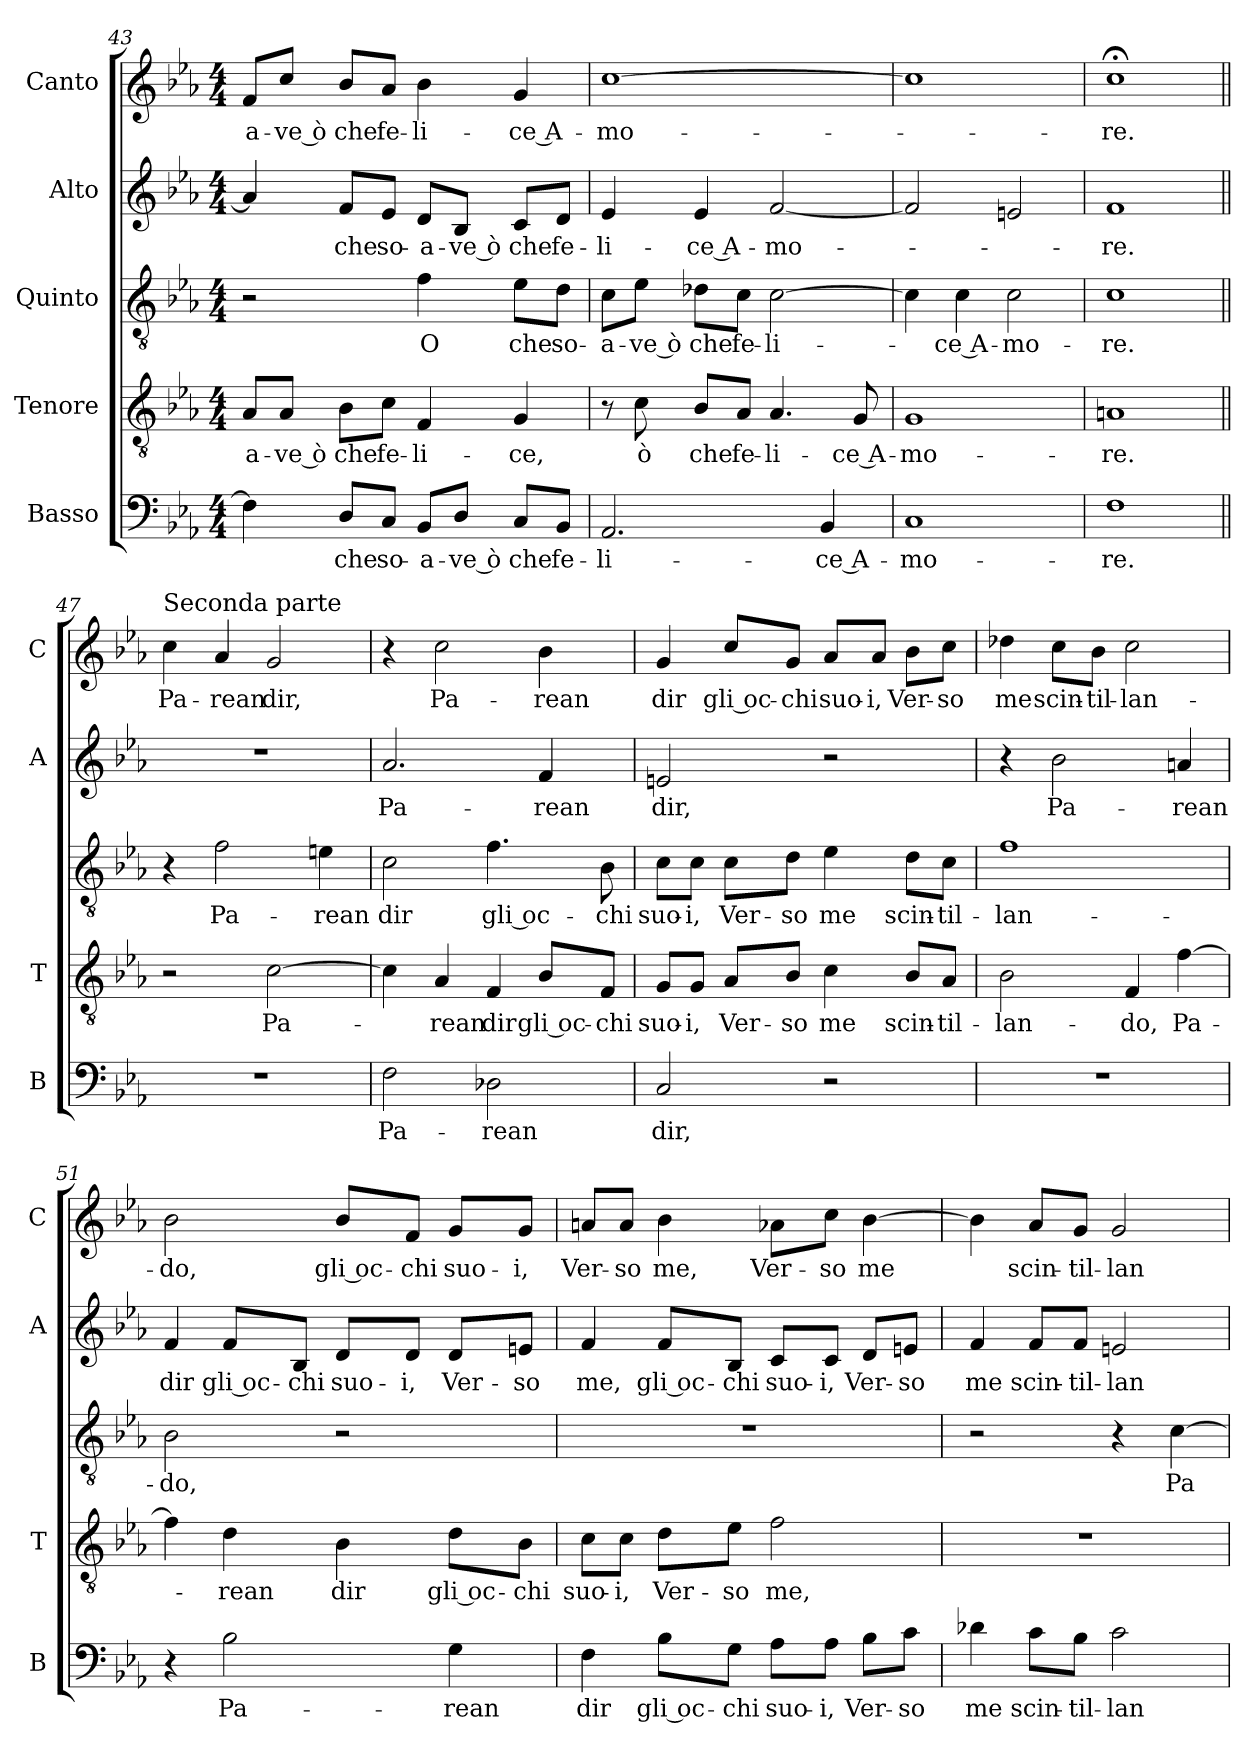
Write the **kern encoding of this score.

**kern	**text	**kern	**text	**kern	**text	**kern	**text	**kern	**text
*part5	*part5	*part4	*part4	*part3	*part3	*part2	*part2	*part1	*part1
*staff5	*staff5	*staff4	*staff4	*staff3	*staff3	*staff2	*staff2	*staff1	*staff1
*I"Basso	*	*I"Tenore	*	*I"Quinto	*	*I"Alto	*	*I"Canto	*
*I'B	*	*I'T	*	*	*	*I'A	*	*I'C	*
*clefF4	*	*clefGv2	*	*clefGv2	*	*clefG2	*	*clefG2	*
*k[b-e-a-]	*	*k[b-e-a-]	*	*k[b-e-a-]	*	*k[b-e-a-]	*	*k[b-e-a-]	*
*E-:	*	*E-:	*	*E-:	*	*E-:	*	*E-:	*
*M4/4	*	*M4/4	*	*M4/4	*	*M4/4	*	*M4/4	*
=43	=43	=43	=43	=43	=43	=43	=43	=43	=43
!	!	!	!LO:LY:b	!	!	!	!	!	!LO:LY:b
4F\]	.	8A-/L	-a-	2r	.	4a-/]	.	8f/L	-a-
!	!	!	!LO:LY:b	!	!	!	!	!	!LO:LY:b
.	.	8A-/J	-ve ò	.	.	.	.	8cc/J	-ve ò
!	!LO:LY:b	!	!LO:LY:b	!	!	!	!LO:LY:b	!	!LO:LY:b
8D/L	che	8B-\L	che	.	.	8f/L	che	8b-/L	che
!	!LO:LY:b	!	!LO:LY:b	!	!	!	!LO:LY:b	!	!LO:LY:b
8C/J	so-	8c\J	fe-	.	.	8e-/J	so-	8a-/J	fe-
!	!LO:LY:b	!	!LO:LY:b	!	!LO:LY:b	!	!LO:LY:b	!	!LO:LY:b
8BB-/L	-a-	4F/	-li-	4f\	O	8d/L	-a-	4b-\	-li-
!	!LO:LY:b	!	!	!	!	!	!LO:LY:b	!	!
8D/J	-ve ò	.	.	.	.	8B-/J	-ve ò	.	.
!	!LO:LY:b	!	!LO:LY:b	!	!LO:LY:b	!	!LO:LY:b	!	!LO:LY:b
8C/L	che	4G/	-ce,	8e-\L	che	8c/L	che	4g/	-ce A-
!	!LO:LY:b	!	!	!	!LO:LY:b	!	!LO:LY:b	!	!
8BB-/J	fe-	.	.	8d\J	so-	8d/J	fe-	.	.
=44	=44	=44	=44	=44	=44	=44	=44	=44	=44
!	!LO:LY:b	!	!	!	!LO:LY:b	!	!LO:LY:b	!	!LO:LY:b
2.AA-/	-li-	8r	.	8c\L	-a-	4e-/	-li-	[1cc	-mo-
!	!	!	!LO:LY:b	!	!LO:LY:b	!	!	!	!
.	.	8c\	ò	8e-\J	-ve ò	.	.	.	.
!	!	!	!LO:LY:b	!	!LO:LY:b	!	!LO:LY:b	!	!
.	.	8B-/L	che	8d-X\L	che	4e-/	-ce A-	.	.
!	!	!	!LO:LY:b	!	!LO:LY:b	!	!	!	!
.	.	8A-/J	fe-	8c\J	fe-	.	.	.	.
!	!	!	!LO:LY:b	!	!LO:LY:b	!	!LO:LY:b	!	!
.	.	4.A-/	-li-	[2c\	-li-	[2f/	-mo-	.	.
!	!LO:LY:b	!	!	!	!	!	!	!	!
4BB-/	-ce A-	.	.	.	.	.	.	.	.
!	!	!	!LO:LY:b	!	!	!	!	!	!
.	.	8G/	-ce A-	.	.	.	.	.	.
=45	=45	=45	=45	=45	=45	=45	=45	=45	=45
!	!LO:LY:b	!	!LO:LY:b	!	!	!	!	!	!
1C	-mo-	1G	-mo-	4c\]	.	2f/]	.	1cc]	.
!	!	!	!	!	!LO:LY:b	!	!	!	!
.	.	.	.	4c\	-ce A-	.	.	.	.
!	!	!	!	!	!LO:LY:b	!	!	!	!
.	.	.	.	2c\	-mo-	2en/	.	.	.
=46	=46	=46	=46	=46	=46	=46	=46	=46	=46
!	!LO:LY:b	!	!LO:LY:b	!	!LO:LY:b	!	!LO:LY:b	!	!LO:LY:b
1F	-re.	1An	-re.	1c	-re.	1f	-re.	1cc;<	-re.
!!LO:LB:g=z
=47||	=47||	=47||	=47||	=47||	=47||	=47||	=47||	=47||	=47||
!	!	!	!	!	!	!	!	!LO:TX:a:t=Seconda parte	!
!	!	!	!	!	!	!	!	!	!LO:LY:b
1r	.	2r	.	4r	.	1r	.	4cc\	Pa-
!	!	!	!	!	!LO:LY:b	!	!	!	!LO:LY:b
.	.	.	.	2f\	Pa-	.	.	4a-/	-rean
!	!	!	!LO:LY:b	!	!	!	!	!	!LO:LY:b
.	.	[2c\	Pa-	.	.	.	.	2g/	dir,
!	!	!	!	!	!LO:LY:b	!	!	!	!
.	.	.	.	4en\	-rean	.	.	.	.
=48	=48	=48	=48	=48	=48	=48	=48	=48	=48
!	!LO:LY:b	!	!	!	!LO:LY:b	!	!LO:LY:b	!	!
2F\	Pa-	4c\]	.	2c\	dir	2.a-/	Pa-	4r	.
!	!	!	!LO:LY:b	!	!	!	!	!	!LO:LY:b
.	.	4A-/	-rean	.	.	.	.	2cc\	Pa-
!	!LO:LY:b	!	!LO:LY:b	!	!LO:LY:b	!	!	!	!
2D-X\	-rean	4F/	dir	4.f\	gli oc-	.	.	.	.
!	!	!	!LO:LY:b	!	!	!	!LO:LY:b	!	!LO:LY:b
.	.	8B-/L	gli oc-	.	.	4f/	-rean	4b-\	-rean
!	!	!	!LO:LY:b	!	!LO:LY:b	!	!	!	!
.	.	8F/J	-chi	8B-\	-chi	.	.	.	.
=49	=49	=49	=49	=49	=49	=49	=49	=49	=49
!	!LO:LY:b	!	!LO:LY:b	!	!LO:LY:b	!	!LO:LY:b	!	!LO:LY:b
2C/	dir,	8G/L	suo-	8c\L	suo-	2en/	dir,	4g/	dir
!	!	!	!LO:LY:b	!	!LO:LY:b	!	!	!	!
.	.	8G/J	-i,	8c\J	-i,	.	.	.	.
!	!	!	!LO:LY:b	!	!LO:LY:b	!	!	!	!LO:LY:b
.	.	8A-/L	Ver-	8c\L	Ver-	.	.	8cc/L	gli oc-
!	!	!	!LO:LY:b	!	!LO:LY:b	!	!	!	!LO:LY:b
.	.	8B-/J	-so	8d\J	-so	.	.	8g/J	-chi
!	!	!	!LO:LY:b	!	!LO:LY:b	!	!	!	!LO:LY:b
2r	.	4c\	me	4e-\	me	2r	.	8a-/L	suo-
!	!	!	!	!	!	!	!	!	!LO:LY:b
.	.	.	.	.	.	.	.	8a-/J	-i,
!	!	!	!LO:LY:b	!	!LO:LY:b	!	!	!	!LO:LY:b
.	.	8B-/L	scin-	8d\L	scin-	.	.	8b-\L	Ver-
!	!	!	!LO:LY:b	!	!LO:LY:b	!	!	!	!LO:LY:b
.	.	8A-/J	-til-	8c\J	-til-	.	.	8cc\J	-so
=50	=50	=50	=50	=50	=50	=50	=50	=50	=50
!	!	!	!LO:LY:b	!	!LO:LY:b	!	!	!	!LO:LY:b
1r	.	2B-\	-lan-	1f	-lan-	4r	.	4dd-X\	me
!	!	!	!	!	!	!	!LO:LY:b	!	!LO:LY:b
.	.	.	.	.	.	2b-\	Pa-	8cc\L	scin-
!	!	!	!	!	!	!	!	!	!LO:LY:b
.	.	.	.	.	.	.	.	8b-\J	-til-
!	!	!	!LO:LY:b	!	!	!	!	!	!LO:LY:b
.	.	4F/	-do,	.	.	.	.	2cc\	-lan-
!	!	!	!LO:LY:b	!	!	!	!LO:LY:b	!	!
.	.	[4f\	Pa-	.	.	4an/	-rean	.	.
=51	=51	=51	=51	=51	=51	=51	=51	=51	=51
!	!	!	!	!	!LO:LY:b	!	!LO:LY:b	!	!LO:LY:b
4r	.	4f\]	.	2B-\	-do,	4f/	dir	2b-\	-do,
!	!LO:LY:b	!	!LO:LY:b	!	!	!	!LO:LY:b	!	!
2B-\	Pa-	4d\	-rean	.	.	8f/L	gli oc-	.	.
!	!	!	!	!	!	!	!LO:LY:b	!	!
.	.	.	.	.	.	8B-/J	-chi	.	.
!	!	!	!LO:LY:b	!	!	!	!LO:LY:b	!	!LO:LY:b
.	.	4B-\	dir	2r	.	8d/L	suo-	8b-/L	gli oc-
!	!	!	!	!	!	!	!LO:LY:b	!	!LO:LY:b
.	.	.	.	.	.	8d/J	-i,	8f/J	-chi
!	!LO:LY:b	!	!LO:LY:b	!	!	!	!LO:LY:b	!	!LO:LY:b
4G\	-rean	8d\L	gli oc-	.	.	8d/L	Ver-	8g/L	suo-
!	!	!	!LO:LY:b	!	!	!	!LO:LY:b	!	!LO:LY:b
.	.	8B-\J	-chi	.	.	8en/J	-so	8g/J	-i,
!!LO:PB:g=z
=52	=52	=52	=52	=52	=52	=52	=52	=52	=52
!	!LO:LY:b	!	!LO:LY:b	!	!	!	!LO:LY:b	!	!LO:LY:b
4F\	dir	8c\L	suo-	1r	.	4f/	me,	8an/L	Ver-
!	!	!	!LO:LY:b	!	!	!	!	!	!LO:LY:b
.	.	8c\J	-i,	.	.	.	.	8a/J	-so
!	!LO:LY:b	!	!LO:LY:b	!	!	!	!LO:LY:b	!	!LO:LY:b
8B-\L	gli oc-	8d\L	Ver-	.	.	8f/L	gli oc-	4b-\	me,
!	!LO:LY:b	!	!LO:LY:b	!	!	!	!LO:LY:b	!	!
8G\J	-chi	8e-\J	-so	.	.	8B-/J	-chi	.	.
!	!LO:LY:b	!	!LO:LY:b	!	!	!	!LO:LY:b	!	!LO:LY:b
8A-\L	suo-	2f\	me,	.	.	8c/L	suo-	8a-X\L	Ver-
!	!LO:LY:b	!	!	!	!	!	!LO:LY:b	!	!LO:LY:b
8A-\J	-i,	.	.	.	.	8c/J	-i,	8cc\J	-so
!	!LO:LY:b	!	!	!	!	!	!LO:LY:b	!	!LO:LY:b
8B-\L	Ver-	.	.	.	.	8d/L	Ver-	[4b-\	me
!	!LO:LY:b	!	!	!	!	!	!LO:LY:b	!	!
8c\J	-so	.	.	.	.	8en/J	-so	.	.
=53	=53	=53	=53	=53	=53	=53	=53	=53	=53
!	!LO:LY:b	!	!	!	!	!	!LO:LY:b	!	!
4d-X\	me	1r	.	2r	.	4f/	me	4b-\]	.
!	!LO:LY:b	!	!	!	!	!	!LO:LY:b	!	!LO:LY:b
8c\L	scin-	.	.	.	.	8f/L	scin-	8a-/L	scin-
!	!LO:LY:b	!	!	!	!	!	!LO:LY:b	!	!LO:LY:b
8B-\J	-til-	.	.	.	.	8f/J	-til-	8g/J	-til-
!	!LO:LY:b	!	!	!	!	!	!LO:LY:b	!	!LO:LY:b
2c\	-lan-	.	.	4r	.	2en/	-lan-	2g/	-lan-
!	!	!	!	!	!LO:LY:b	!	!	!	!
.	.	.	.	[4c\	Pa-	.	.	.	.
=	=	=	=	=	=	=	=	=	=
*-	*-	*-	*-	*-	*-	*-	*-	*-	*-
